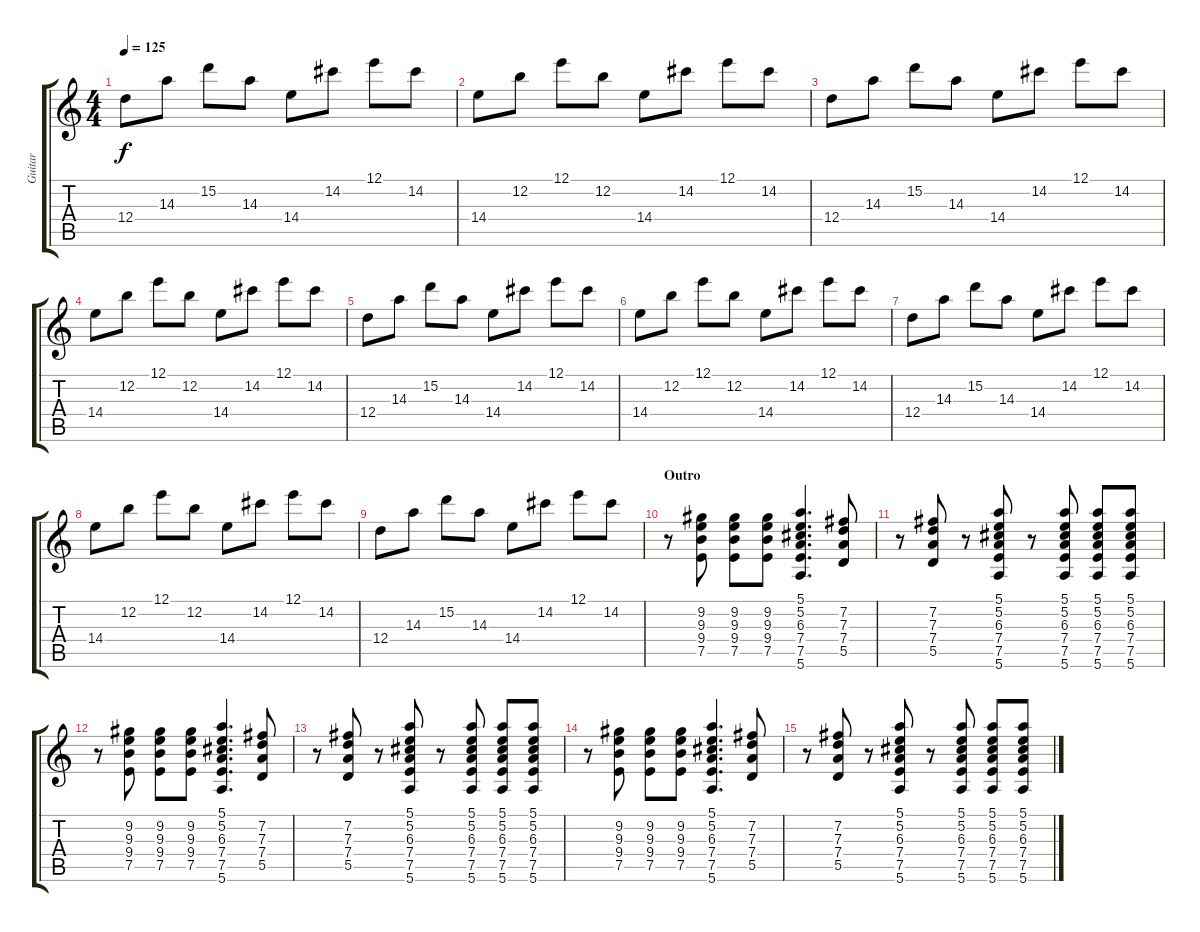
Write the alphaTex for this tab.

\track ("Guitar" "Guitar") {instrument electricguitarjazz}
\staff {score tabs}
\tuning (E4 B3 G3 D3 A2 E2) {hide}
\ts (4 4)
\tempo 125
\clef g2
\ks c
12.4.8{dy f} 14.3.8 15.2.8 14.3.8 14.4.8 14.2.8 12.1.8 14.2.8 |
14.4.8 12.2.8 12.1.8 12.2.8 14.4.8 14.2.8 12.1.8 14.2.8 |
12.4.8 14.3.8 15.2.8 14.3.8 14.4.8 14.2.8 12.1.8 14.2.8 |
14.4.8 12.2.8 12.1.8 12.2.8 14.4.8 14.2.8 12.1.8 14.2.8 |
12.4.8 14.3.8 15.2.8 14.3.8 14.4.8 14.2.8 12.1.8 14.2.8 |
14.4.8 12.2.8 12.1.8 12.2.8 14.4.8 14.2.8 12.1.8 14.2.8 |
12.4.8 14.3.8 15.2.8 14.3.8 14.4.8 14.2.8 12.1.8 14.2.8 |
14.4.8 12.2.8 12.1.8 12.2.8 14.4.8 14.2.8 12.1.8 14.2.8 |
12.4.8 14.3.8 15.2.8 14.3.8 14.4.8 14.2.8 12.1.8 14.2.8 |
\section ("" "Outro")
r.8 (9.2 9.3 9.4 7.5).8 (9.2 9.3 9.4 7.5).8 (9.2 9.3 9.4 7.5).8 (5.1 5.2 6.3 7.4 7.5 5.6).4{d} (7.2 7.3 7.4 5.5).8 |
r.8 (7.2 7.3 7.4 5.5).8 r.8 (5.1 5.2 6.3 7.4 7.5 5.6).8 r.8 (5.1 5.2 6.3 7.4 7.5 5.6).8 (5.1 5.2 6.3 7.4 7.5 5.6).8 (5.1 5.2 6.3 7.4 7.5 5.6).8 |
r.8 (9.2 9.3 9.4 7.5).8 (9.2 9.3 9.4 7.5).8 (9.2 9.3 9.4 7.5).8 (5.1 5.2 6.3 7.4 7.5 5.6).4{d} (7.2 7.3 7.4 5.5).8 |
r.8 (7.2 7.3 7.4 5.5).8 r.8 (5.1 5.2 6.3 7.4 7.5 5.6).8 r.8 (5.1 5.2 6.3 7.4 7.5 5.6).8 (5.1 5.2 6.3 7.4 7.5 5.6).8 (5.1 5.2 6.3 7.4 7.5 5.6).8 |
r.8 (9.2 9.3 9.4 7.5).8 (9.2 9.3 9.4 7.5).8 (9.2 9.3 9.4 7.5).8 (5.1 5.2 6.3 7.4 7.5 5.6).4{d} (7.2 7.3 7.4 5.5).8 |
r.8 (7.2 7.3 7.4 5.5).8 r.8 (5.1 5.2 6.3 7.4 7.5 5.6).8 r.8 (5.1 5.2 6.3 7.4 7.5 5.6).8 (5.1 5.2 6.3 7.4 7.5 5.6).8 (5.1 5.2 6.3 7.4 7.5 5.6).8
